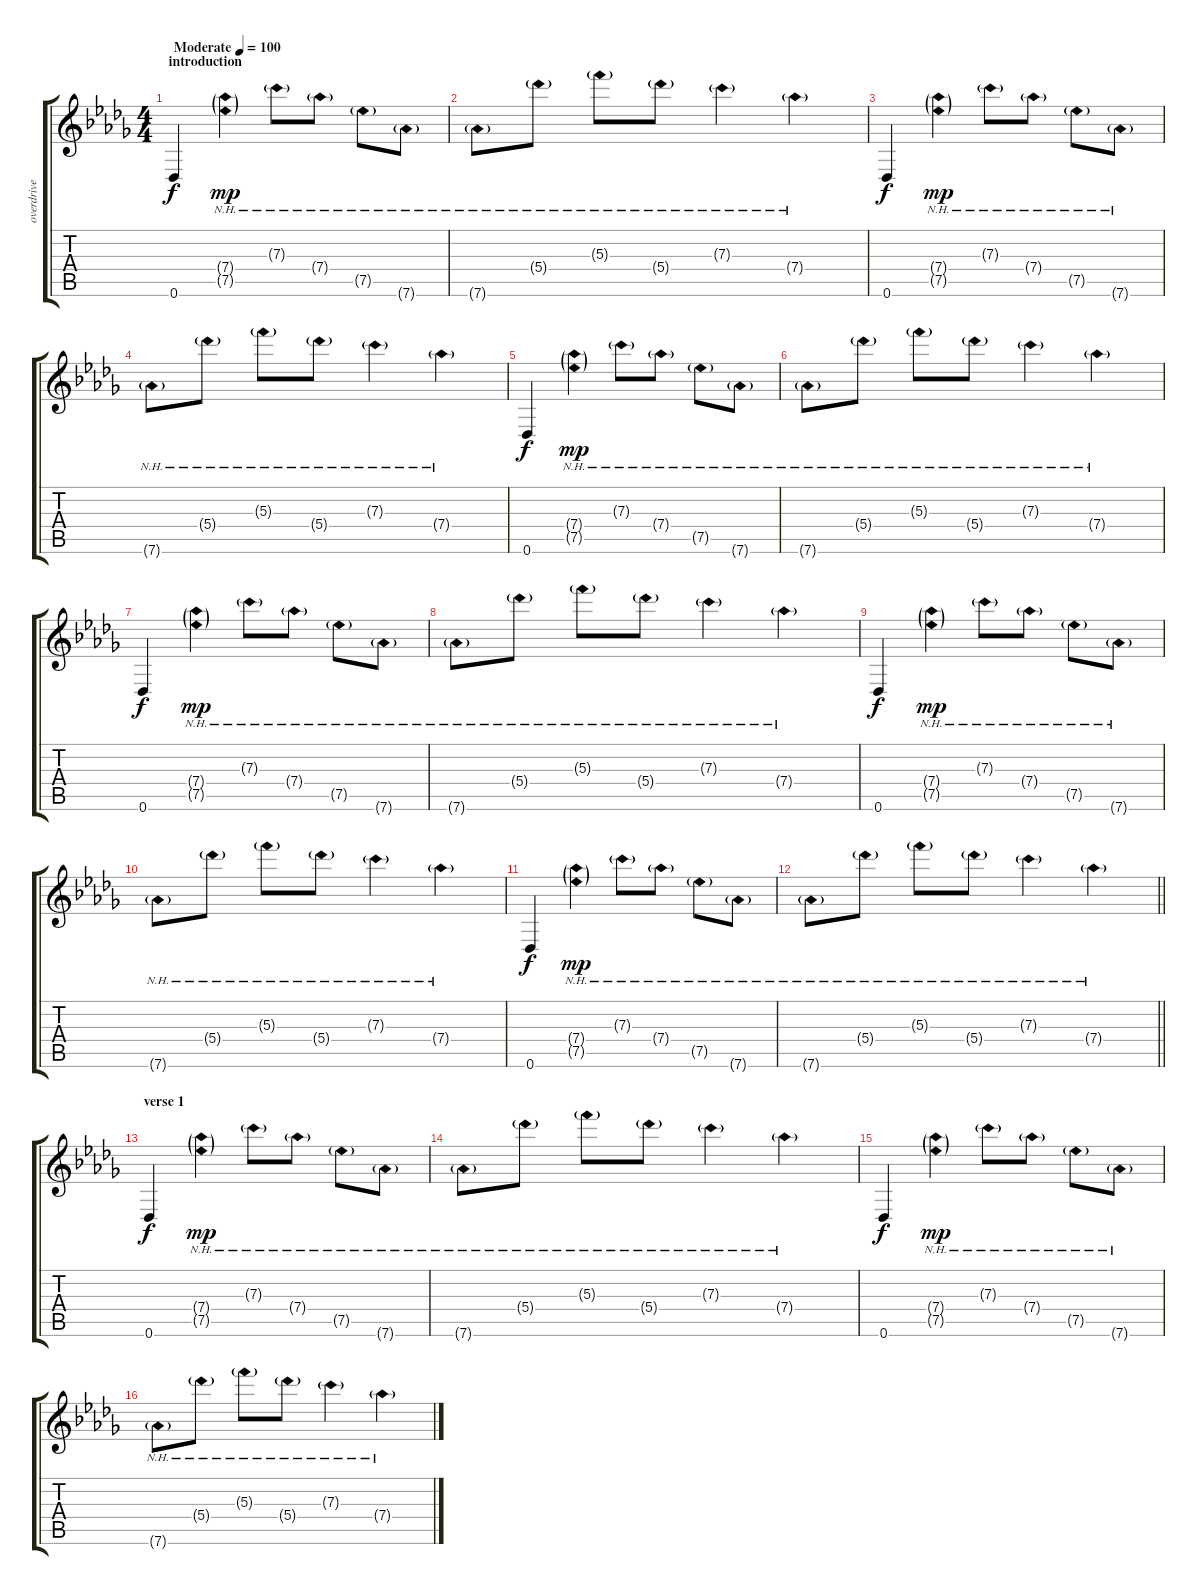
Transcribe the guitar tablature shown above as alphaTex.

\track ("overdrive guitar" "overdrive ") {instrument overdrivenguitar}
\staff {score tabs}
\tuning (Db4 Db4 F3 Db3 Ab2 Db2) {hide}
\ts (4 4)
\section ("" "introduction")
\tempo (100 "Moderate")
\clef g2
\ks db
0.6.4{dy f instrument overdrivenguitar} (7.4{nh g} 7.5{nh g}).4{dy mp} 7.3{nh g}.8 7.4{nh g}.8 7.5{nh g}.8 7.6{nh g}.8 |
7.6{nh g}.8 5.4{nh g}.8 5.3{nh g}.8 5.4{nh g}.8 7.3{nh g}.4 7.4{nh g}.4 |
0.6.4{dy f} (7.4{nh g} 7.5{nh g}).4{dy mp} 7.3{nh g}.8 7.4{nh g}.8 7.5{nh g}.8 7.6{nh g}.8 |
7.6{nh g}.8 5.4{nh g}.8 5.3{nh g}.8 5.4{nh g}.8 7.3{nh g}.4 7.4{nh g}.4 |
0.6.4{dy f} (7.4{nh g} 7.5{nh g}).4{dy mp} 7.3{nh g}.8 7.4{nh g}.8 7.5{nh g}.8 7.6{nh g}.8 |
7.6{nh g}.8 5.4{nh g}.8 5.3{nh g}.8 5.4{nh g}.8 7.3{nh g}.4 7.4{nh g}.4 |
0.6.4{dy f} (7.4{nh g} 7.5{nh g}).4{dy mp} 7.3{nh g}.8 7.4{nh g}.8 7.5{nh g}.8 7.6{nh g}.8 |
7.6{nh g}.8 5.4{nh g}.8 5.3{nh g}.8 5.4{nh g}.8 7.3{nh g}.4 7.4{nh g}.4 |
0.6.4{dy f} (7.4{nh g} 7.5{nh g}).4{dy mp} 7.3{nh g}.8 7.4{nh g}.8 7.5{nh g}.8 7.6{nh g}.8 |
7.6{nh g}.8 5.4{nh g}.8 5.3{nh g}.8 5.4{nh g}.8 7.3{nh g}.4 7.4{nh g}.4 |
0.6.4{dy f} (7.4{nh g} 7.5{nh g}).4{dy mp} 7.3{nh g}.8 7.4{nh g}.8 7.5{nh g}.8 7.6{nh g}.8 |
\barLineRight lightlight
7.6{nh g}.8 5.4{nh g}.8 5.3{nh g}.8 5.4{nh g}.8 7.3{nh g}.4 7.4{nh g}.4 |
\section ("" "verse 1")
0.6.4{dy f} (7.4{nh g} 7.5{nh g}).4{dy mp} 7.3{nh g}.8 7.4{nh g}.8 7.5{nh g}.8 7.6{nh g}.8 |
7.6{nh g}.8 5.4{nh g}.8 5.3{nh g}.8 5.4{nh g}.8 7.3{nh g}.4 7.4{nh g}.4 |
0.6.4{dy f} (7.4{nh g} 7.5{nh g}).4{dy mp} 7.3{nh g}.8 7.4{nh g}.8 7.5{nh g}.8 7.6{nh g}.8 |
7.6{nh g}.8 5.4{nh g}.8 5.3{nh g}.8 5.4{nh g}.8 7.3{nh g}.4 7.4{nh g}.4
